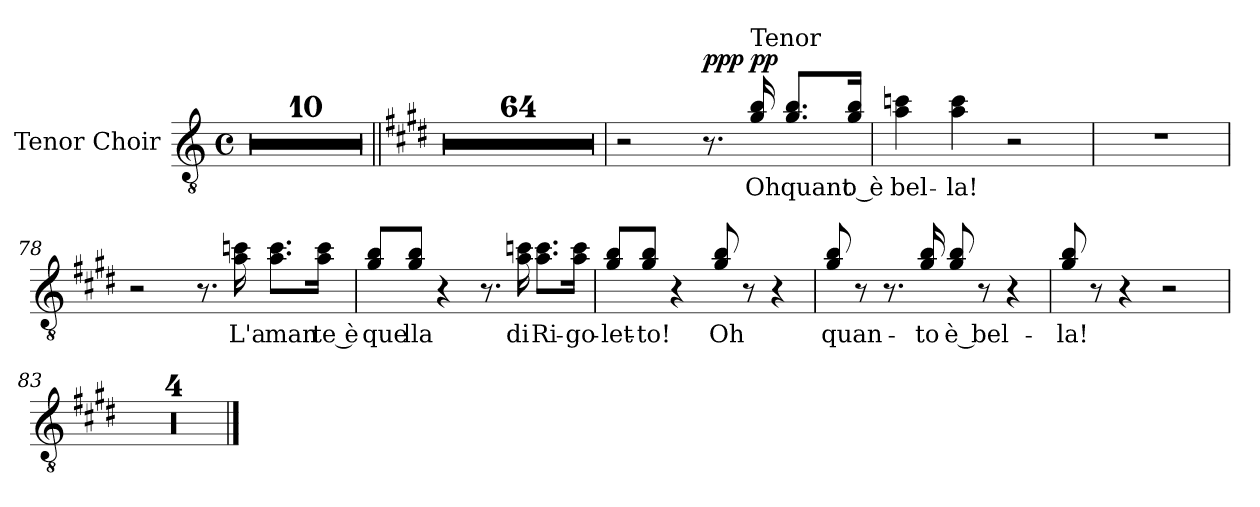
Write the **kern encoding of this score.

**kern	**text	**dynam
*part1	*part1	*part1
*staff1	*staff1	*staff1
*I"Tenor Choir	*	*
*I'T. Cr.	*	*
*clefGv2	*	*
*k[]	*	*
*M4/4	*	*
*met(c)	*	*
=1	=1	=1
1r	.	.
=2	=2	=2
1r	.	.
!!LO:LB:g=z
=3	=3	=3
1r	.	.
=4	=4	=4
1r	.	.
!!LO:PB:g=z
=5	=5	=5
1r	.	.
=6	=6	=6
1r	.	.
!!LO:LB:g=z
=7	=7	=7
1r	.	.
=8	=8	=8
1r	.	.
!!LO:PB:g=z
=9	=9	=9
1r	.	.
=10	=10	=10
1r	.	.
=11||	=11||	=11||
*k[f#c#g#d#]	*	*
1r	.	.
=12	=12	=12
1r	.	.
!!LO:PB:g=z
=13	=13	=13
1r	.	.
=14	=14	=14
1r	.	.
=15	=15	=15
1r	.	.
!!LO:LB:g=z
=16	=16	=16
1r	.	.
=17	=17	=17
1r	.	.
!!LO:PB:g=z
=18	=18	=18
1r	.	.
=19	=19	=19
1r	.	.
!!LO:LB:g=z
=20	=20	=20
1r	.	.
=21	=21	=21
1r	.	.
=22	=22	=22
1r	.	.
!!LO:PB:g=z
=23	=23	=23
1r	.	.
=24	=24	=24
1r	.	.
!!LO:LB:g=z
=25	=25	=25
1r	.	.
=26	=26	=26
1r	.	.
!!LO:PB:g=z
=27	=27	=27
1r	.	.
=28	=28	=28
1r	.	.
=29	=29	=29
1r	.	.
!!LO:PB:g=z
=30	=30	=30
1r	.	.
=31	=31	=31
1r	.	.
!!LO:PB:g=z
=32	=32	=32
1r	.	.
=33	=33	=33
1r	.	.
!!LO:PB:g=z
=34	=34	=34
1r	.	.
=35	=35	=35
1r	.	.
!!LO:PB:g=z
=36	=36	=36
1r	.	.
=37	=37	=37
1r	.	.
!!LO:PB:g=z
=38	=38	=38
1r	.	.
=39	=39	=39
1r	.	.
!!LO:PB:g=z
=40	=40	=40
1r	.	.
=41	=41	=41
1r	.	.
!!LO:PB:g=z
=42	=42	=42
1r	.	.
=43	=43	=43
1r	.	.
!!LO:PB:g=z
=44	=44	=44
1r	.	.
=45	=45	=45
1r	.	.
!!LO:PB:g=z
=46	=46	=46
1r	.	.
=47	=47	=47
1r	.	.
!!LO:PB:g=z
=48	=48	=48
1r	.	.
=49	=49	=49
1r	.	.
!!LO:PB:g=z
=50	=50	=50
1r	.	.
=51	=51	=51
1r	.	.
!!LO:PB:g=z
=52	=52	=52
1r	.	.
=53	=53	=53
1r	.	.
!!LO:PB:g=z
=54	=54	=54
1r	.	.
!!LO:PB:g=z
=55	=55	=55
1r	.	.
!!LO:PB:g=z
=56	=56	=56
1r	.	.
!!LO:PB:g=z
=57	=57	=57
1r	.	.
=58	=58	=58
1r	.	.
!!LO:PB:g=z
=59	=59	=59
1r	.	.
=60	=60	=60
1r	.	.
!!LO:PB:g=z
=61	=61	=61
1r	.	.
!!LO:PB:g=z
=62	=62	=62
1r	.	.
=63	=63	=63
1r	.	.
!!LO:PB:g=z
=64	=64	=64
1r	.	.
=65	=65	=65
1r	.	.
!!LO:PB:g=z
=66	=66	=66
1r	.	.
!!LO:PB:g=z
=67	=67	=67
1r	.	.
!!LO:PB:g=z
=68	=68	=68
1r	.	.
!!LO:PB:g=z
=69	=69	=69
1r	.	.
=70	=70	=70
1r	.	.
!!LO:PB:g=z
=71	=71	=71
1r	.	.
=72	=72	=72
1r	.	.
=73	=73	=73
1r	.	.
!!LO:PB:g=z
=74	=74	=74
*clefG2	*	*
1r	.	.
=75	=75	=75
2r	.	.
!	!	!LO:DY:b
8.r	.	ppp
!LO:TX:a:t=Tenor	!	!
!	!LO:LY:b	!LO:DY:b
16g#/ 16b/	Oh	pp
!	!LO:LY:b	!
8.g#/ 8.b/L	quant	.
!	!LO:LY:b	!
16g#/ 16b/Jk	o è	.
=76	=76	=76
!	!LO:LY:b	!
4a\ 4ccn\	bel-	.
!	!LO:LY:b	!
4a\ 4cc\	-la!	.
2r	.	.
!!LO:PB:g=z
=77	=77	=77
1r	.	.
=78	=78	=78
2r	.	.
8.r	.	.
!	!LO:LY:b	!
16a\ 16ccn\	L'a	.
!	!LO:LY:b	!
8.a\ 8.cc\L	man	.
!	!LO:LY:b	!
16a\ 16cc\Jk	te è	.
!!LO:PB:g=z
=79	=79	=79
!	!LO:LY:b	!
8g#/ 8b/L	que	.
!	!LO:LY:b	!
8g#/ 8b/J	lla	.
4r	.	.
8.r	.	.
!	!LO:LY:b	!
16a\ 16ccn\	di	.
!	!LO:LY:b	!
8.a\ 8.cc\L	Ri-	.
!	!LO:LY:b	!
16a\ 16cc\Jk	-go-	.
=80	=80	=80
!	!LO:LY:b	!
8g#/ 8b/L	-let-	.
!	!LO:LY:b	!
8g#/ 8b/J	-to!	.
4r	.	.
!	!LO:LY:b	!
8g#/ 8b/	Oh	.
8r	.	.
4r	.	.
!!LO:PB:g=z
=81	=81	=81
!	!LO:LY:b	!
8g#/ 8b/	quan-	.
8r	.	.
8.r	.	.
!	!LO:LY:b	!
16g#/ 16b/	-to	.
!	!LO:LY:b	!
8g#/ 8b/	è bel-	.
8r	.	.
4r	.	.
=82	=82	=82
!	!LO:LY:b	!
8g#/ 8b/	-la!	.
8r	.	.
4r	.	.
2r	.	.
=83	=83	=83
1r	.	.
=84	=84	=84
1r	.	.
!!LO:PB:g=z
=85	=85	=85
1r	.	.
=86	=86	=86
1r	.	.
==	==	==
*-	*-	*-
